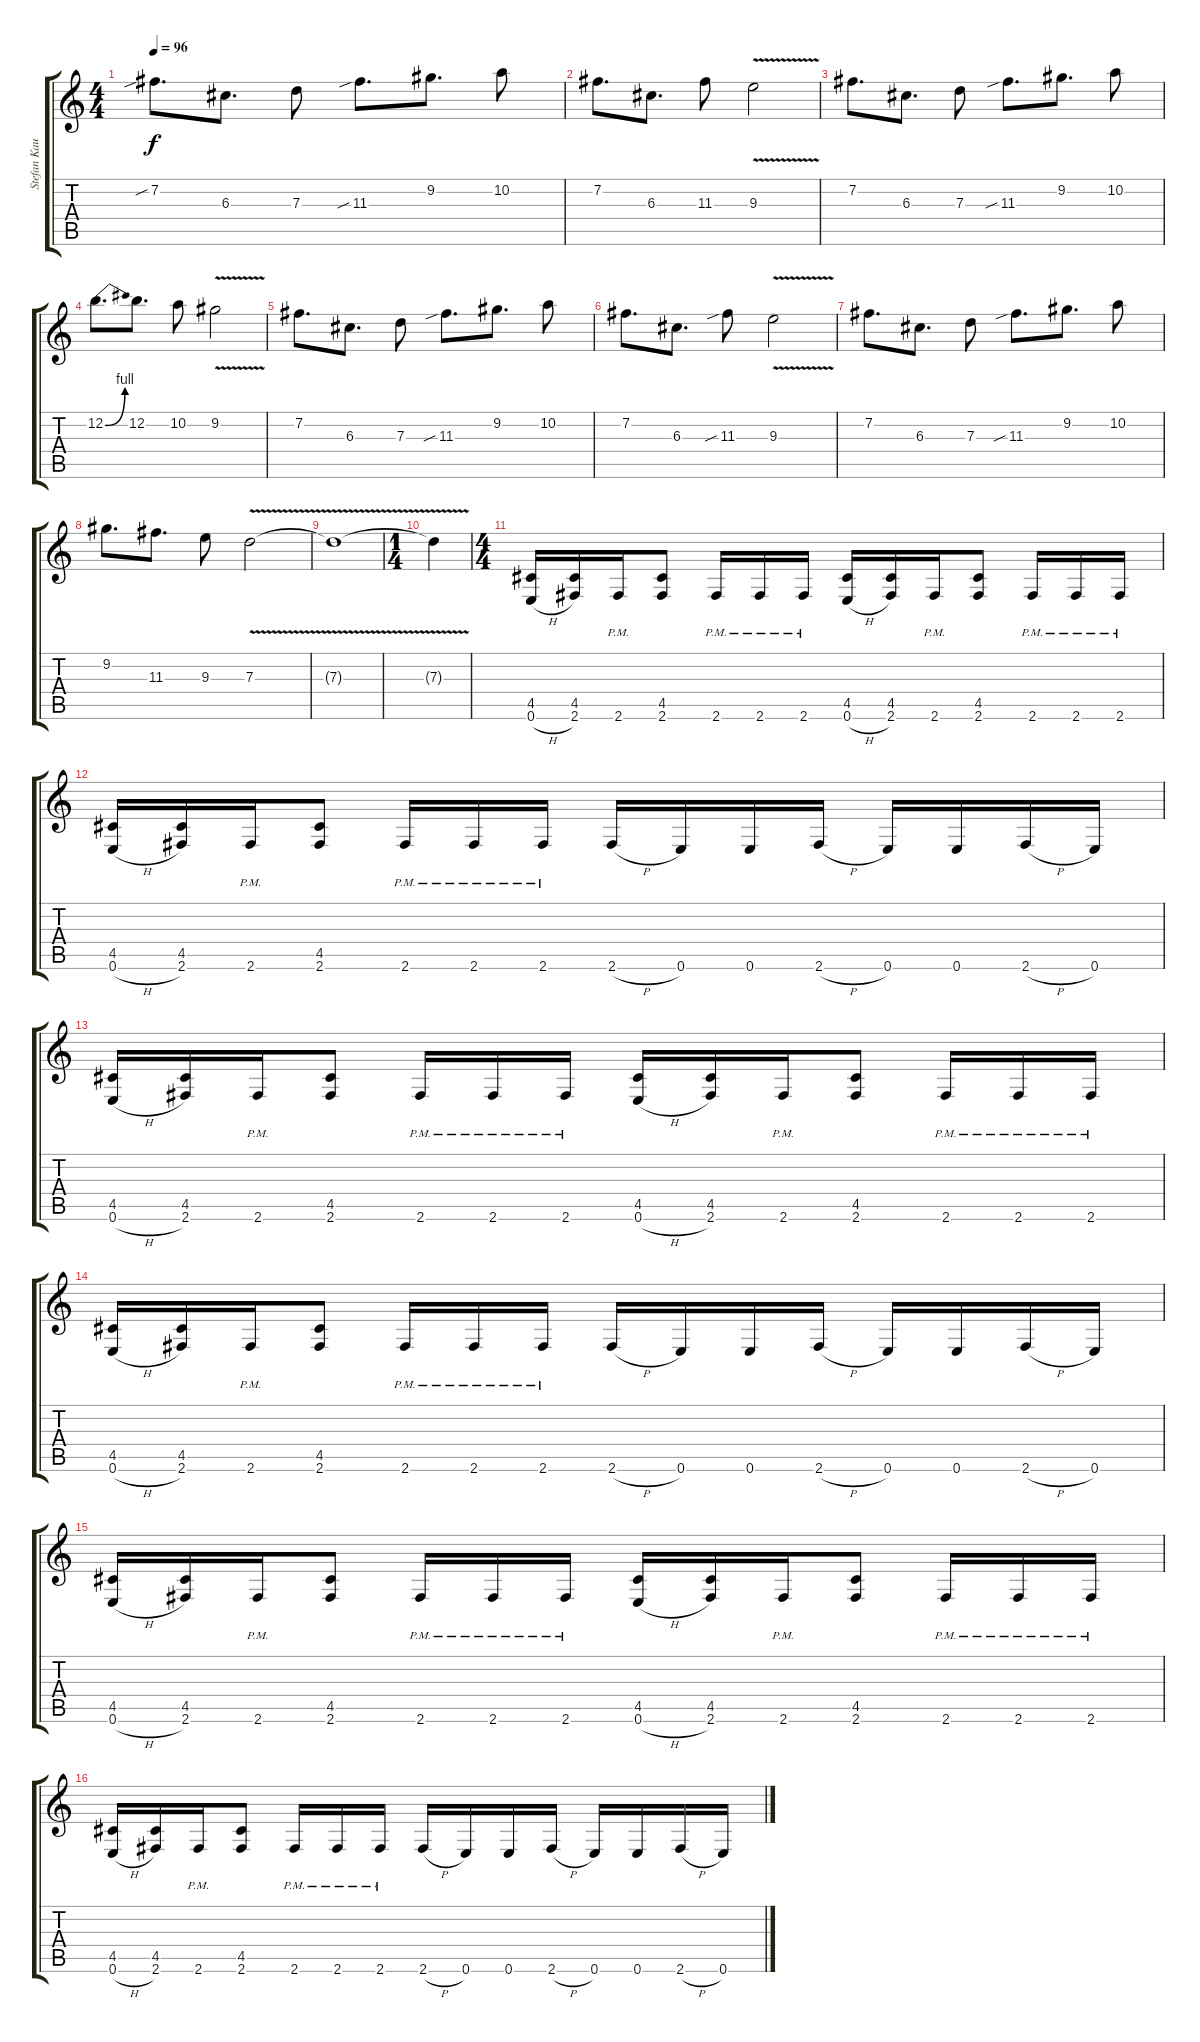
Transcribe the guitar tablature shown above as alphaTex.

\track ("Stefan Kaufmann" "Stefan Kau") {instrument distortionguitar}
\staff {score tabs}
\tuning (E4 B3 G3 D3 A2 E2) {hide}
\ts (4 4)
\tempo 96
\clef g2
\ks c
7.2{sib}.8{d dy f instrument distortionguitar} 6.3.8{d} 7.3.8 11.3{sib}.8{d} 9.2.8{d} 10.2.8 |
7.2.8{d} 6.3.8{d} 11.3.8 9.3{v}.2 |
7.2.8{d} 6.3.8{d} 7.3.8 11.3{sib}.8{d} 9.2.8{d} 10.2.8 |
12.2{be (bend 0 0 60 4)}.8{d} 12.2.8{d} 10.2.8 9.2{v}.2 |
7.2.8{d} 6.3.8{d} 7.3.8 11.3{sib}.8{d} 9.2.8{d} 10.2.8 |
7.2.8{d} 6.3.8{d} 11.3{sib}.8 9.3{v}.2 |
7.2.8{d} 6.3.8{d} 7.3.8 11.3{sib}.8{d} 9.2.8{d} 10.2.8 |
9.2.8{d} 11.3.8{d} 9.3.8 7.3{v}.2 |
7.3{v t}.1 |
\ts (1 4)
7.3{v t}.4 |
\ts (4 4)
(4.5 0.6{h}).16 (4.5 2.6).16 2.6{pm}.16 (4.5 2.6).8 2.6{pm}.16 2.6{pm}.16 2.6{pm}.16 (4.5 0.6{h}).16 (4.5 2.6).16 2.6{pm}.16 (4.5 2.6).8 2.6{pm}.16 2.6{pm}.16 2.6{pm}.16 |
(4.5 0.6{h}).16 (4.5 2.6).16 2.6{pm}.16 (4.5 2.6).8 2.6{pm}.16 2.6{pm}.16 2.6{pm}.16 2.6{h}.16 0.6.16 0.6.16 2.6{h}.16 0.6.16 0.6.16 2.6{h}.16 0.6.16 |
(4.5 0.6{h}).16 (4.5 2.6).16 2.6{pm}.16 (4.5 2.6).8 2.6{pm}.16 2.6{pm}.16 2.6{pm}.16 (4.5 0.6{h}).16 (4.5 2.6).16 2.6{pm}.16 (4.5 2.6).8 2.6{pm}.16 2.6{pm}.16 2.6{pm}.16 |
(4.5 0.6{h}).16 (4.5 2.6).16 2.6{pm}.16 (4.5 2.6).8 2.6{pm}.16 2.6{pm}.16 2.6{pm}.16 2.6{h}.16 0.6.16 0.6.16 2.6{h}.16 0.6.16 0.6.16 2.6{h}.16 0.6.16 |
(4.5 0.6{h}).16 (4.5 2.6).16 2.6{pm}.16 (4.5 2.6).8 2.6{pm}.16 2.6{pm}.16 2.6{pm}.16 (4.5 0.6{h}).16 (4.5 2.6).16 2.6{pm}.16 (4.5 2.6).8 2.6{pm}.16 2.6{pm}.16 2.6{pm}.16 |
(4.5 0.6{h}).16 (4.5 2.6).16 2.6{pm}.16 (4.5 2.6).8 2.6{pm}.16 2.6{pm}.16 2.6{pm}.16 2.6{h}.16 0.6.16 0.6.16 2.6{h}.16 0.6.16 0.6.16 2.6{h}.16 0.6.16
